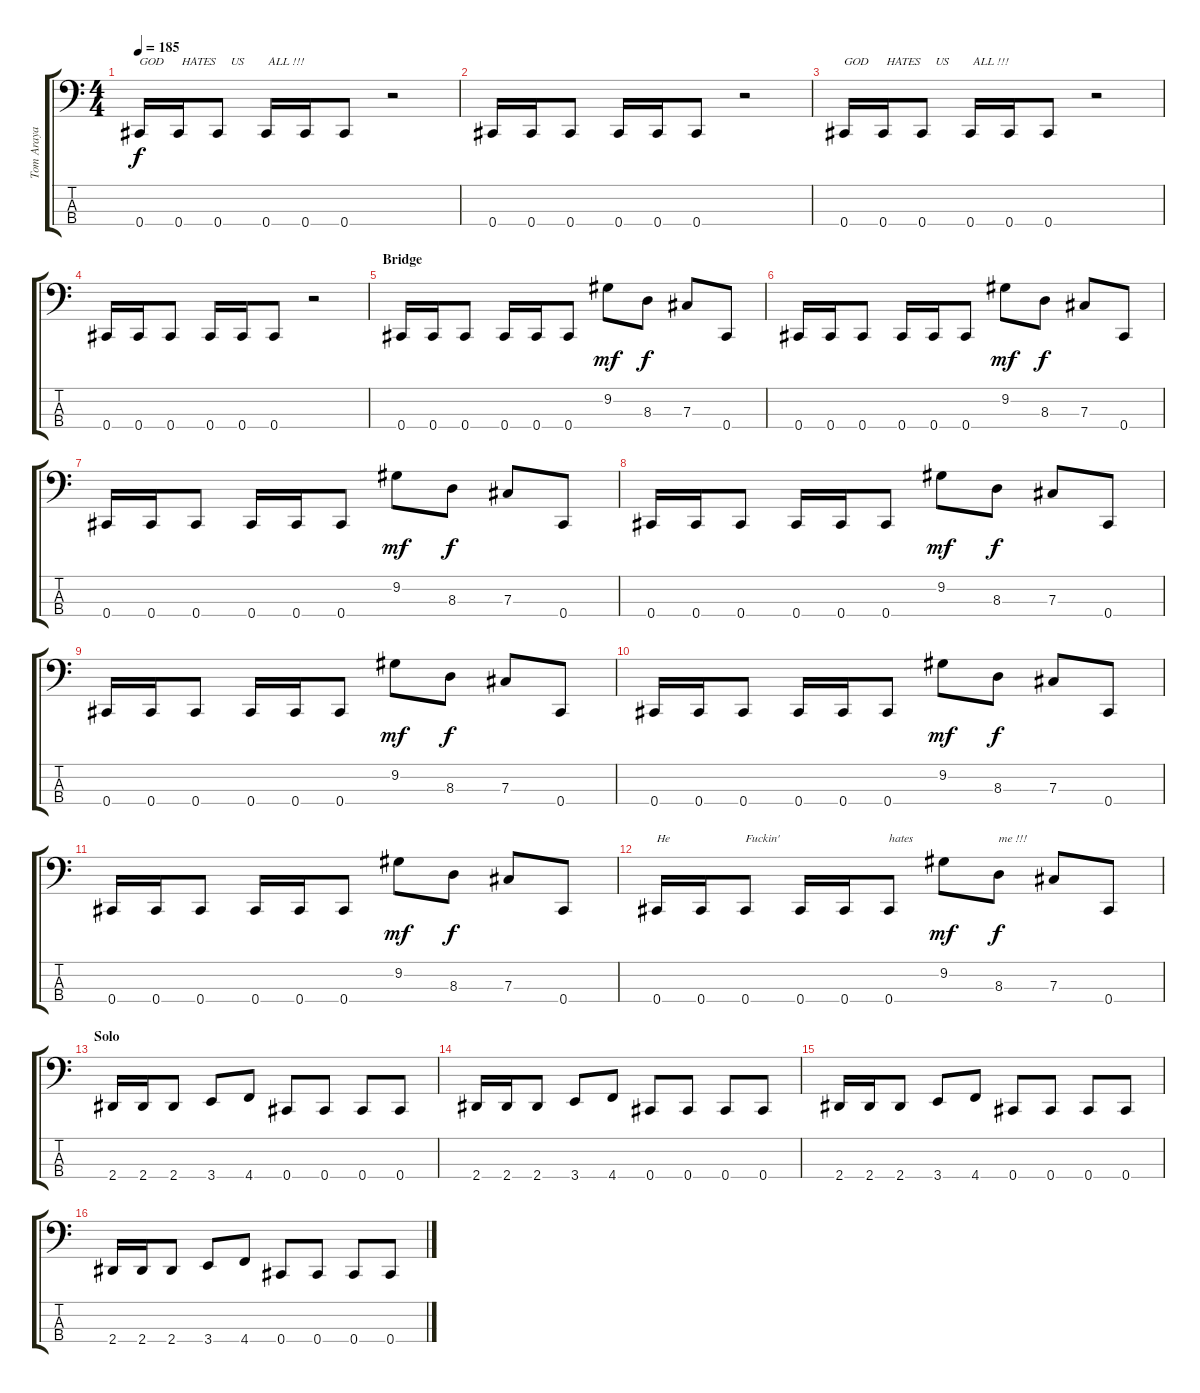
\track ("Tom Araya - Vocals/Bass" "Tom Araya ") {instrument electricbasspick}
\staff {score tabs}
\tuning (E2 B1 Gb1 Db1) {hide}
\ts (4 4)
\tempo 185
\clef f4
\ks c
0.4.16{txt "GOD      HATES     US        ALL !!!" dy f} 0.4.16 0.4.8 0.4.16 0.4.16 0.4.8 r.2 |
0.4.16 0.4.16 0.4.8 0.4.16 0.4.16 0.4.8 r.2 |
0.4.16{txt "GOD      HATES     US        ALL !!!"} 0.4.16 0.4.8 0.4.16 0.4.16 0.4.8 r.2 |
0.4.16 0.4.16 0.4.8 0.4.16 0.4.16 0.4.8 r.2 |
\section ("" "Bridge")
0.4.16 0.4.16 0.4.8 0.4.16 0.4.16 0.4.8 9.2.8{dy mf} 8.3.8{dy f} 7.3.8 0.4.8 |
0.4.16 0.4.16 0.4.8 0.4.16 0.4.16 0.4.8 9.2.8{dy mf} 8.3.8{dy f} 7.3.8 0.4.8 |
0.4.16 0.4.16 0.4.8 0.4.16 0.4.16 0.4.8 9.2.8{dy mf} 8.3.8{dy f} 7.3.8 0.4.8 |
0.4.16 0.4.16 0.4.8 0.4.16 0.4.16 0.4.8 9.2.8{dy mf} 8.3.8{dy f} 7.3.8 0.4.8 |
0.4.16 0.4.16 0.4.8 0.4.16 0.4.16 0.4.8 9.2.8{dy mf} 8.3.8{dy f} 7.3.8 0.4.8 |
0.4.16 0.4.16 0.4.8 0.4.16 0.4.16 0.4.8 9.2.8{dy mf} 8.3.8{dy f} 7.3.8 0.4.8 |
0.4.16 0.4.16 0.4.8 0.4.16 0.4.16 0.4.8 9.2.8{dy mf} 8.3.8{dy f} 7.3.8 0.4.8 |
0.4.16{txt "He"} 0.4.16 0.4.8{txt "Fuckin'"} 0.4.16 0.4.16 0.4.8{txt "hates"} 9.2.8{dy mf} 8.3.8{txt "me !!!" dy f} 7.3.8 0.4.8 |
\section ("" "Solo")
2.4.16 2.4.16 2.4.8 3.4.8 4.4.8 0.4.8 0.4.8 0.4.8 0.4.8 |
2.4.16 2.4.16 2.4.8 3.4.8 4.4.8 0.4.8 0.4.8 0.4.8 0.4.8 |
2.4.16 2.4.16 2.4.8 3.4.8 4.4.8 0.4.8 0.4.8 0.4.8 0.4.8 |
2.4.16 2.4.16 2.4.8 3.4.8 4.4.8 0.4.8 0.4.8 0.4.8 0.4.8
